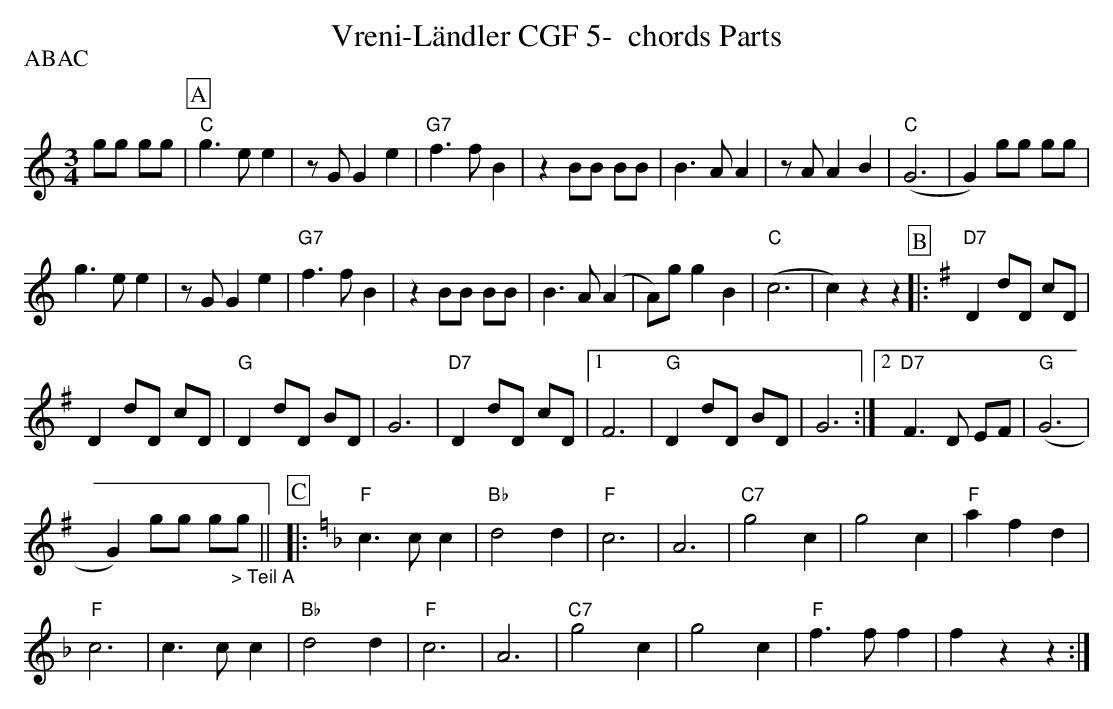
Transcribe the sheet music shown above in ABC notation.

X:1
T:Vreni-L\"andler CGF 5-  chords Parts
P:ABAC
M:3/4
L:1/8
K:Cmaj%%MIDI gchordon
gg gg |[P:A] "C"g3ee2 | zGG2e2 | "G7"f3fB2 | z2BB BB | B3AA2 | zA A2B2 | "C"(G6 | G2) gg gg |
g3ee2 | zGG2e2 | "G7"f3fB2 | z2BB BB | B3A (A2 | A)g g2B2 | "C"(c6 | c2)z2z2 [P:B] |: [K:Gmaj] "D7"D2 dD cD |
D2dD cD | "G"D2dD BD | G6 | "D7"D2dD cD |1 F6 | "G"D2dD BD | G6 :|2 "D7"F3D EF | "G"(G6 |
G2) gg g"_> Teil A"g || [P:C] [K:Fmaj] [L:1/4] |: "F"c>cc | "Bb"d2d | "F"c3 | A3 | "C7"g2c | g2c | "F"afd |
"F"c3 | c>cc | "Bb"d2d | "F"c3 | A3 | "C7"g2c | g2c | "F"f>ff | fzz :|
